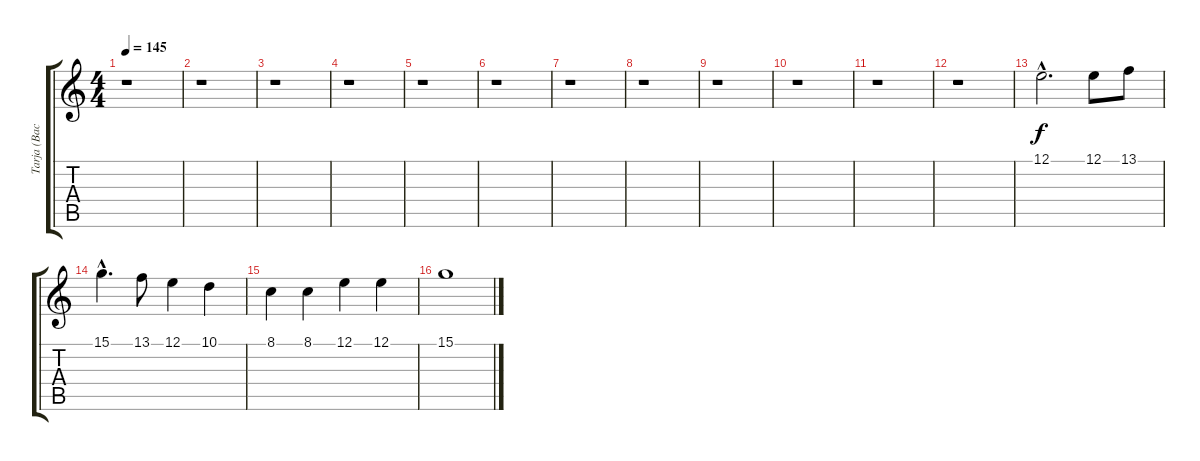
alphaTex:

\track ("Tarja (Backing Vocals)" "Tarja (Bac") {instrument lead6voice}
\staff {score tabs}
\tuning (E4 B3 G3 D3 A2 E2) {hide}
\ts (4 4)
\tempo 145
\clef g2
\ks c
r.1{dy f} |
r.1 |
r.1 |
r.1 |
r.1 |
r.1 |
r.1 |
r.1 |
r.1 |
r.1 |
r.1 |
r.1 |
12.1{hac}.2{d} 12.1.8 13.1.8 |
15.1{hac}.4{d} 13.1.8 12.1.4 10.1.4 |
8.1.4 8.1.4 12.1.4 12.1.4 |
15.1.1
